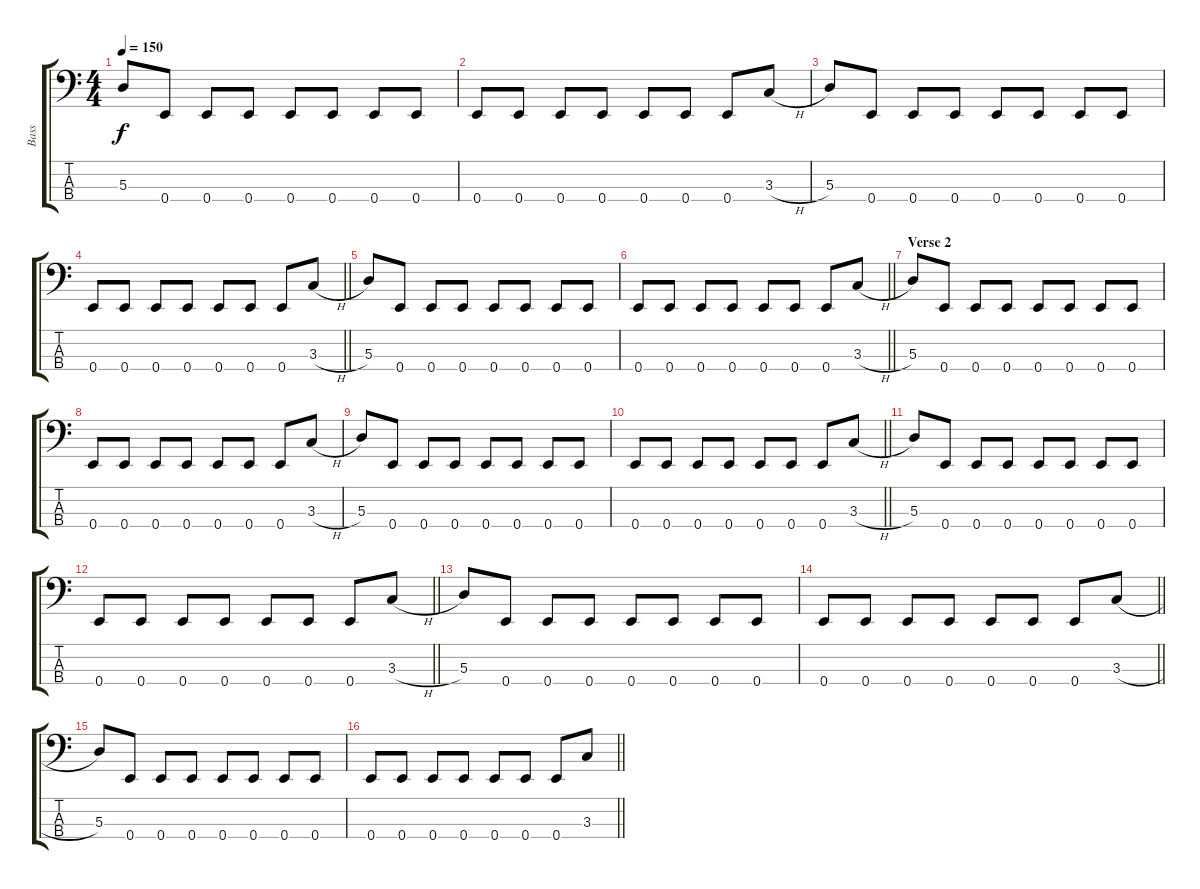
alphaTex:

\track ("Bass" "Bass") {instrument electricbasspick}
\staff {score tabs}
\tuning (G2 D2 A1 E1) {hide}
\ts (4 4)
\tempo 150
\clef f4
\ks c
5.3.8{dy f} 0.4.8 0.4.8 0.4.8 0.4.8 0.4.8 0.4.8 0.4.8 |
0.4.8 0.4.8 0.4.8 0.4.8 0.4.8 0.4.8 0.4.8 3.3{h}.8 |
5.3.8 0.4.8 0.4.8 0.4.8 0.4.8 0.4.8 0.4.8 0.4.8 |
\barLineRight lightlight
0.4.8 0.4.8 0.4.8 0.4.8 0.4.8 0.4.8 0.4.8 3.3{h}.8 |
5.3.8 0.4.8 0.4.8 0.4.8 0.4.8 0.4.8 0.4.8 0.4.8 |
\barLineRight lightlight
0.4.8 0.4.8 0.4.8 0.4.8 0.4.8 0.4.8 0.4.8 3.3{h}.8 |
\section ("" "Verse 2")
5.3.8 0.4.8 0.4.8 0.4.8 0.4.8 0.4.8 0.4.8 0.4.8 |
0.4.8 0.4.8 0.4.8 0.4.8 0.4.8 0.4.8 0.4.8 3.3{h}.8 |
5.3.8 0.4.8 0.4.8 0.4.8 0.4.8 0.4.8 0.4.8 0.4.8 |
\barLineRight lightlight
0.4.8 0.4.8 0.4.8 0.4.8 0.4.8 0.4.8 0.4.8 3.3{h}.8 |
5.3.8 0.4.8 0.4.8 0.4.8 0.4.8 0.4.8 0.4.8 0.4.8 |
\barLineRight lightlight
0.4.8 0.4.8 0.4.8 0.4.8 0.4.8 0.4.8 0.4.8 3.3{h}.8 |
5.3.8 0.4.8 0.4.8 0.4.8 0.4.8 0.4.8 0.4.8 0.4.8 |
\barLineRight lightlight
0.4.8 0.4.8 0.4.8 0.4.8 0.4.8 0.4.8 0.4.8 3.3{h}.8 |
5.3.8 0.4.8 0.4.8 0.4.8 0.4.8 0.4.8 0.4.8 0.4.8 |
\barLineRight lightlight
0.4.8 0.4.8 0.4.8 0.4.8 0.4.8 0.4.8 0.4.8 3.3{h}.8
